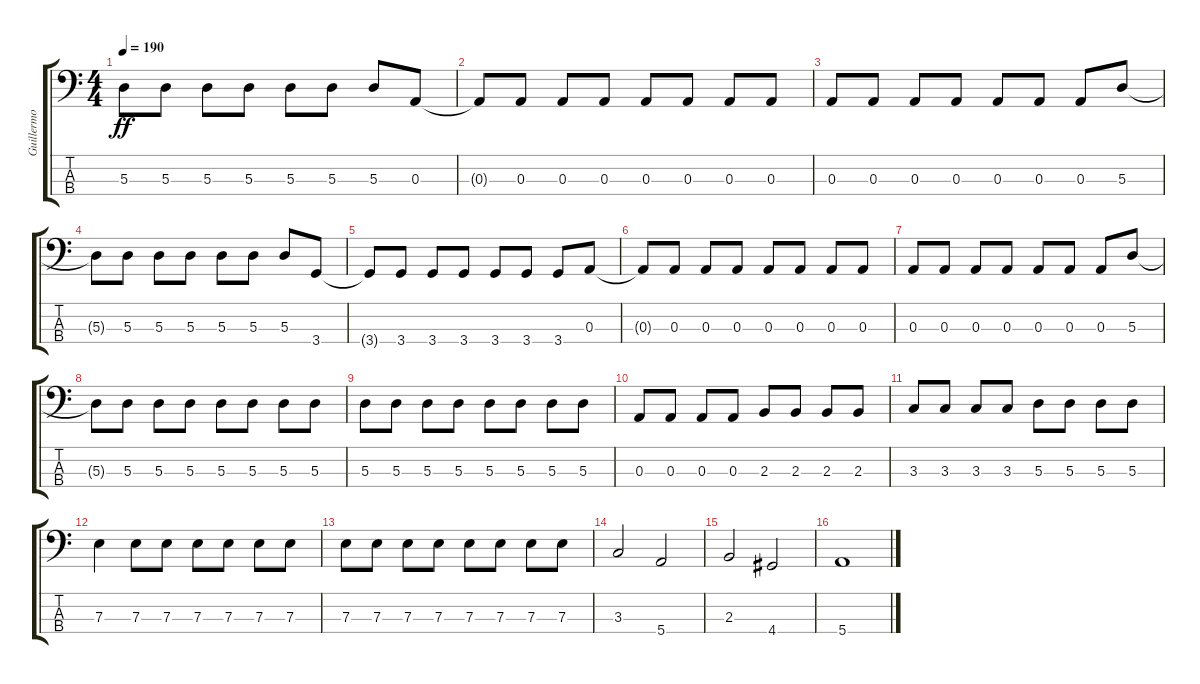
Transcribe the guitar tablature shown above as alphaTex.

\track ("Guillermo Sánchez" "Guillermo ") {instrument electricbassfinger}
\staff {score tabs}
\tuning (G2 D2 A1 E1) {hide}
\ts (4 4)
\tempo 190
\clef f4
\ks c
5.3.8{dy ff} 5.3.8 5.3.8 5.3.8 5.3.8 5.3.8 5.3.8 0.3.8 |
0.3{t}.8 0.3.8 0.3.8 0.3.8 0.3.8 0.3.8 0.3.8 0.3.8 |
0.3.8 0.3.8 0.3.8 0.3.8 0.3.8 0.3.8 0.3.8 5.3.8 |
5.3{t}.8 5.3.8 5.3.8 5.3.8 5.3.8 5.3.8 5.3.8 3.4.8 |
3.4{t}.8 3.4.8 3.4.8 3.4.8 3.4.8 3.4.8 3.4.8 0.3.8 |
0.3{t}.8 0.3.8 0.3.8 0.3.8 0.3.8 0.3.8 0.3.8 0.3.8 |
0.3.8 0.3.8 0.3.8 0.3.8 0.3.8 0.3.8 0.3.8 5.3.8 |
5.3{t}.8 5.3.8 5.3.8 5.3.8 5.3.8 5.3.8 5.3.8 5.3.8 |
5.3.8 5.3.8 5.3.8 5.3.8 5.3.8 5.3.8 5.3.8 5.3.8 |
0.3.8 0.3.8 0.3.8 0.3.8 2.3.8 2.3.8 2.3.8 2.3.8 |
3.3.8 3.3.8 3.3.8 3.3.8 5.3.8 5.3.8 5.3.8 5.3.8 |
7.3.4 7.3.8 7.3.8 7.3.8 7.3.8 7.3.8 7.3.8 |
7.3.8 7.3.8 7.3.8 7.3.8 7.3.8 7.3.8 7.3.8 7.3.8 |
3.3.2 5.4.2 |
2.3.2 4.4.2 |
5.4.1
